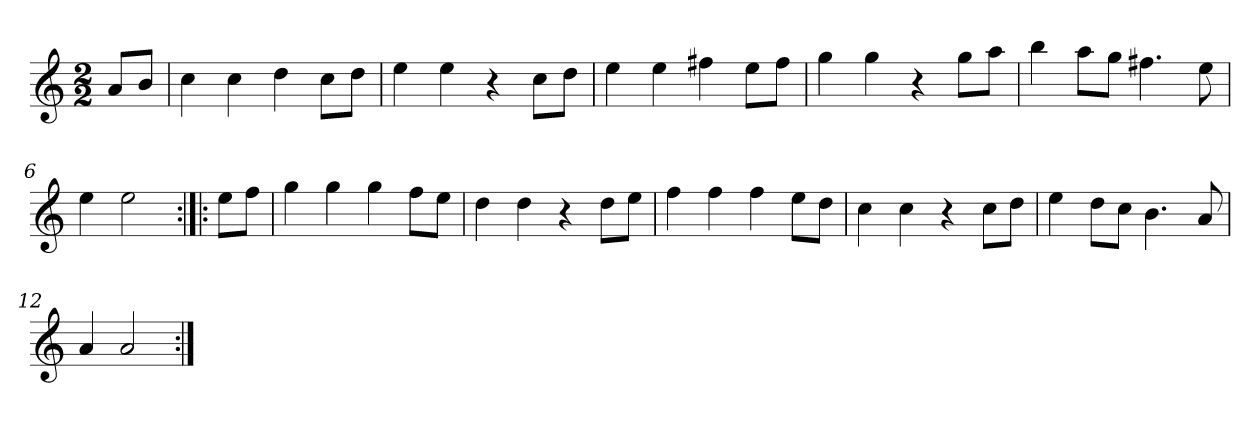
**kern
*part1
*staff1
*clefG2
*k[]
*a:
*M2/2
*MM120
=
8a/L
8b/J
=1
4cc
4cc
4dd
8cc\L
8dd\J
=2
4ee
4ee
4r
8cc\L
8dd\J
=3
4ee
4ee
4ff#X
8ee\L
8ff#\J
=4
4gg
4gg
4r
8gg\L
8aa\J
=5
4bb
8aa\L
8gg\J
4.ff#X
8ee
=6
4ee
2ee
=:|!|:
8ee\L
8ff\J
=7
4gg
4gg
4gg
8ff\L
8ee\J
=8
4dd
4dd
4r
8dd\L
8ee\J
=9
4ff
4ff
4ff
8ee\L
8dd\J
=10
4cc
4cc
4r
8cc\L
8dd\J
=11
4ee
8dd\L
8cc\J
4.b
8a
=12
4a
2a
=:|!
*-
